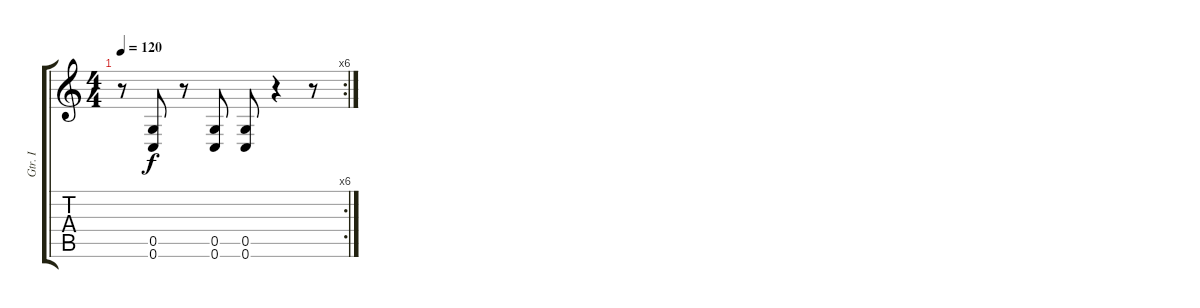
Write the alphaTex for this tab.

\track ("Gtr. I" "Gtr. I") {instrument distortionguitar}
\staff {score tabs}
\tuning (D4 A3 F3 C3 G2 C2) {hide}
\rc 6
\ts (4 4)
\tempo 120
\clef g2
\ks c
r.8{dy f} (0.5 0.6).8 r.8 (0.5 0.6).8 (0.5 0.6).8 r.4 r.8
